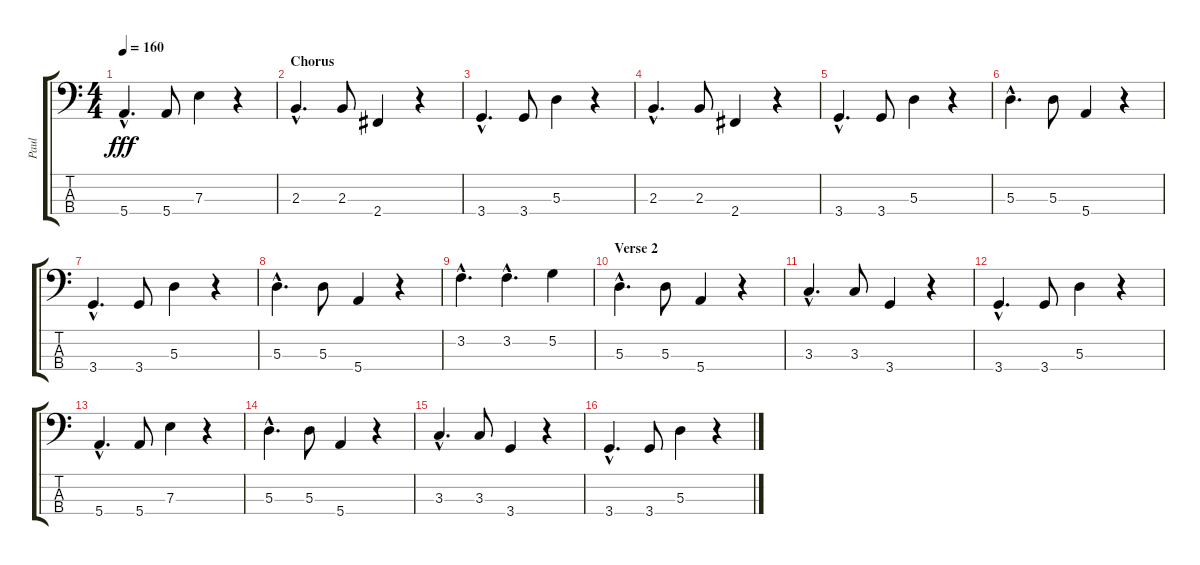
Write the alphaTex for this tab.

\track ("Paul" "Paul") {instrument slapbass2}
\staff {score tabs}
\tuning (G2 D2 A1 E1) {hide}
\ts (4 4)
\tempo 160
\clef f4
\ks c
5.4{hac}.4{d dy fff} 5.4.8 7.3.4 r.4 |
\section ("" "Chorus ")
2.3{hac}.4{d} 2.3.8 2.4.4 r.4 |
3.4{hac}.4{d} 3.4.8 5.3.4 r.4 |
2.3{hac}.4{d} 2.3.8 2.4.4 r.4 |
3.4{hac}.4{d} 3.4.8 5.3.4 r.4 |
5.3{hac}.4{d} 5.3.8 5.4.4 r.4 |
3.4{hac}.4{d} 3.4.8 5.3.4 r.4 |
5.3{hac}.4{d} 5.3.8 5.4.4 r.4 |
3.2{hac}.4{d} 3.2{hac}.4{d} 5.2.4 |
\section ("" "Verse 2")
5.3{hac}.4{d} 5.3.8 5.4.4 r.4 |
3.3{hac}.4{d} 3.3.8 3.4.4 r.4 |
3.4{hac}.4{d} 3.4.8 5.3.4 r.4 |
5.4{hac}.4{d} 5.4.8 7.3.4 r.4 |
5.3{hac}.4{d} 5.3.8 5.4.4 r.4 |
3.3{hac}.4{d} 3.3.8 3.4.4 r.4 |
3.4{hac}.4{d} 3.4.8 5.3.4 r.4
